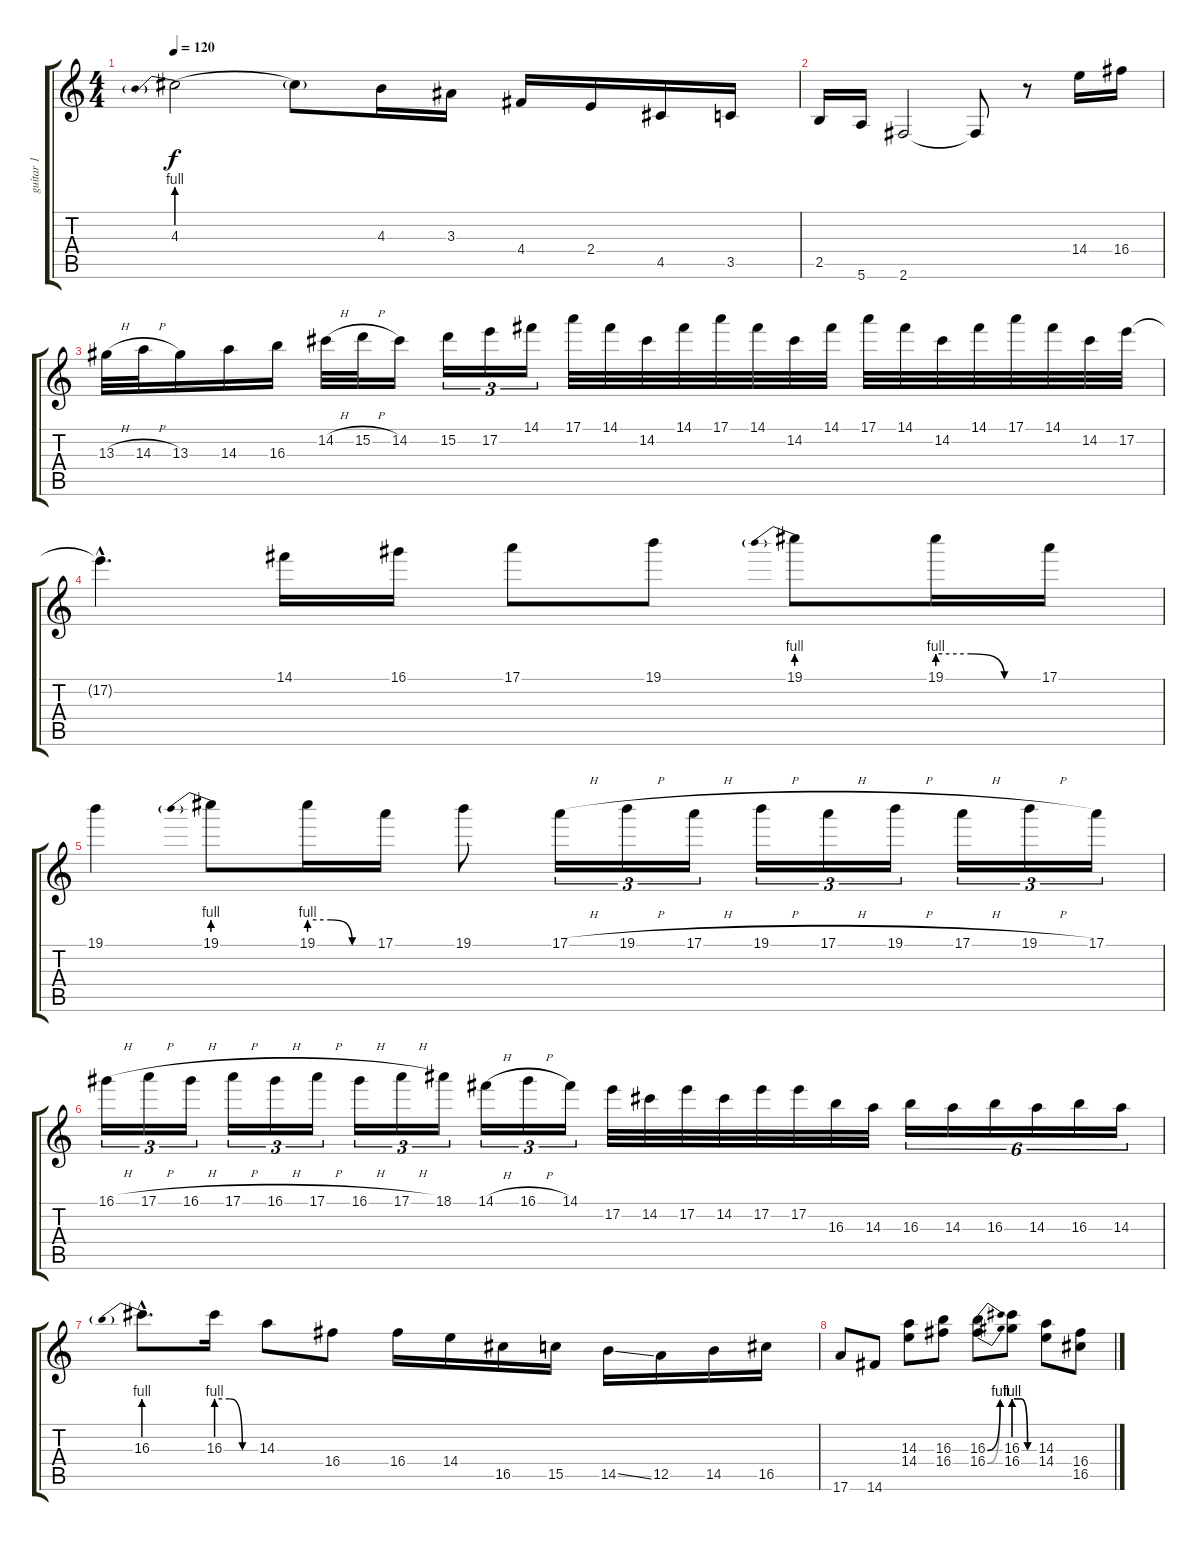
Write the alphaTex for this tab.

\track ("guitar 1" "guitar 1") {instrument distortionguitar}
\staff {score tabs}
\tuning (E4 B3 G3 D3 A2 E2) {hide}
\ts (4 4)
\tempo 120
\clef g2
\ks c
4.3{be (prebend 0 4 60 4)}.2{dy f instrument distortionguitar} 4.3{t}.8 4.3.16 3.3.16 4.4.16 2.4.16 4.5.16 3.5.16 |
2.5.16 5.6.16 2.6.2 2.6{t}.8 r.8 14.4.16 16.4.16 |
13.3{h}.32 14.3{h}.32 13.3.16 14.3.16 16.3.16 14.2{h}.32 15.2{h}.32 14.2.16 15.2.16{tu (3 2)} 17.2.16{tu (3 2)} 14.1.16{tu (3 2)} 17.1.32 14.1.32 14.2.32 14.1.32 17.1.32 14.1.32 14.2.32 14.1.32 17.1.32 14.1.32 14.2.32 14.1.32 17.1.32 14.1.32 14.2.32 17.2.32 |
17.2{hac t}.4{d} 14.1.16 16.1.16 17.1.8 19.1.8 19.1{be (prebend 0 4 60 4)}.8 19.1{be (custom 0 4 20 4 40 0 60 0)}.16 17.1.16 |
19.1.4 19.1{be (prebend 0 4 60 4)}.8 19.1{be (custom 0 4 20 4 40 0 60 0)}.16 17.1.16 19.1.8 17.1{h}.16{tu (3 2)} 19.1{h}.16{tu (3 2)} 17.1{h}.16{tu (3 2)} 19.1{h}.16{tu (3 2)} 17.1{h}.16{tu (3 2)} 19.1{h}.16{tu (3 2)} 17.1{h}.16{tu (3 2)} 19.1{h}.16{tu (3 2)} 17.1.16{tu (3 2)} |
16.1{h}.16{tu (3 2)} 17.1{h}.16{tu (3 2)} 16.1{h}.16{tu (3 2)} 17.1{h}.16{tu (3 2)} 16.1{h}.16{tu (3 2)} 17.1{h}.16{tu (3 2)} 16.1{h}.16{tu (3 2)} 17.1{h}.16{tu (3 2)} 18.1.16{tu (3 2)} 14.1{h}.16{tu (3 2)} 16.1{h}.16{tu (3 2)} 14.1.16{tu (3 2)} 17.2.32 14.2.32 17.2.32 14.2.32 17.2.32 17.2.32 16.3.32 14.3.32 16.3.16{tu (6 4)} 14.3.16{tu (6 4)} 16.3.16{tu (6 4)} 14.3.16{tu (6 4)} 16.3.16{tu (6 4)} 14.3.16{tu (6 4)} |
16.3{be (prebend 0 4 60 4) hac}.8{d} 16.3{be (custom 0 4 20 4 40 0 60 0)}.16 14.3.8 16.4.8 16.4.16 14.4.16 16.5.16 15.5.16 14.5{ss}.16 12.5.16 14.5.16 16.5.16 |
17.6.8 14.6.8 (14.3 14.4).8 (16.3 16.4).8 (16.3{be (bend 0 0 60 4)} 16.4{be (bend 0 0 60 4)}).8 (16.3{be (custom 0 4 20 4 40 0 60 0)} 16.4{be (custom 0 4 20 4 40 0 60 0)}).8 (14.3 14.4).8 (16.4 16.5).8
